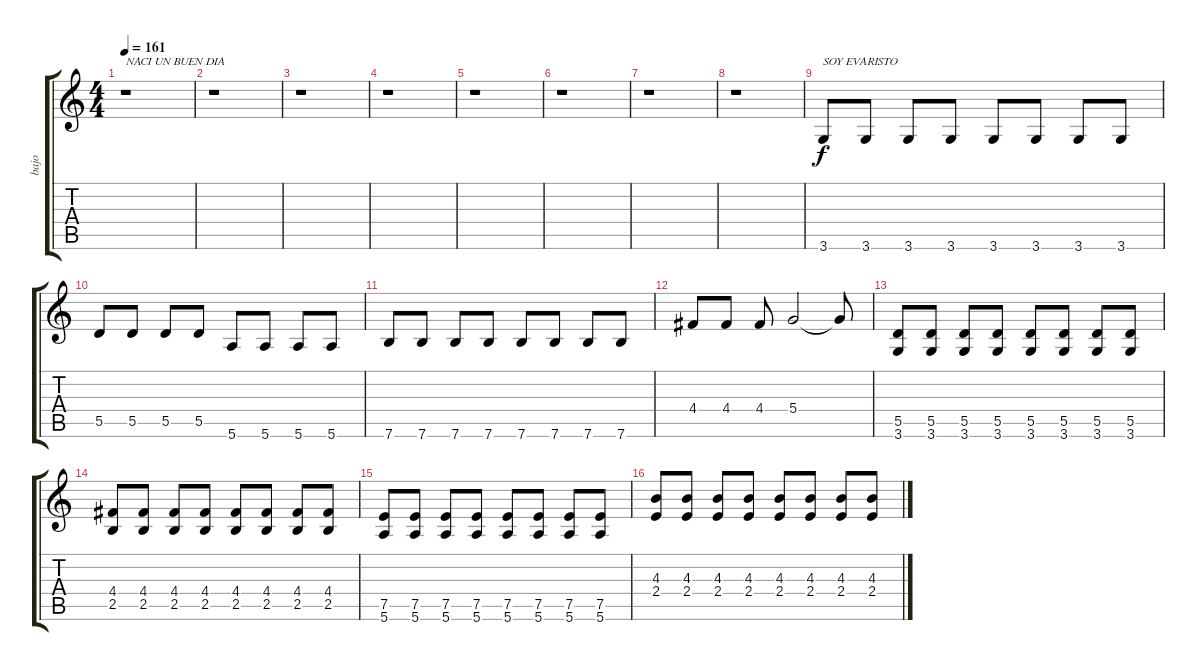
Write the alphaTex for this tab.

\track ("bajo" "bajo") {instrument electricbasspick}
\staff {score tabs}
\tuning (E4 B3 G3 D3 A2 E2) {hide}
\ts (4 4)
\tempo 161
\clef g2
\ks c
r.1{txt "NACI UN BUEN DIA" dy f} |
r.1 |
r.1 |
r.1 |
r.1 |
r.1 |
r.1 |
r.1 |
3.6.8{txt "SOY EVARISTO"} 3.6.8 3.6.8 3.6.8 3.6.8 3.6.8 3.6.8 3.6.8 |
5.5.8 5.5.8 5.5.8 5.5.8 5.6.8 5.6.8 5.6.8 5.6.8 |
7.6.8 7.6.8 7.6.8 7.6.8 7.6.8 7.6.8 7.6.8 7.6.8 |
4.4.8 4.4.8 4.4.8 5.4.2 5.4{t}.8 |
(5.5 3.6).8 (5.5 3.6).8 (5.5 3.6).8 (5.5 3.6).8 (5.5 3.6).8 (5.5 3.6).8 (5.5 3.6).8 (5.5 3.6).8 |
(4.4 2.5).8 (4.4 2.5).8 (4.4 2.5).8 (4.4 2.5).8 (4.4 2.5).8 (4.4 2.5).8 (4.4 2.5).8 (4.4 2.5).8 |
(7.5 5.6).8 (7.5 5.6).8 (7.5 5.6).8 (7.5 5.6).8 (7.5 5.6).8 (7.5 5.6).8 (7.5 5.6).8 (7.5 5.6).8 |
(4.3 2.4).8 (4.3 2.4).8 (4.3 2.4).8 (4.3 2.4).8 (4.3 2.4).8 (4.3 2.4).8 (4.3 2.4).8 (4.3 2.4).8
